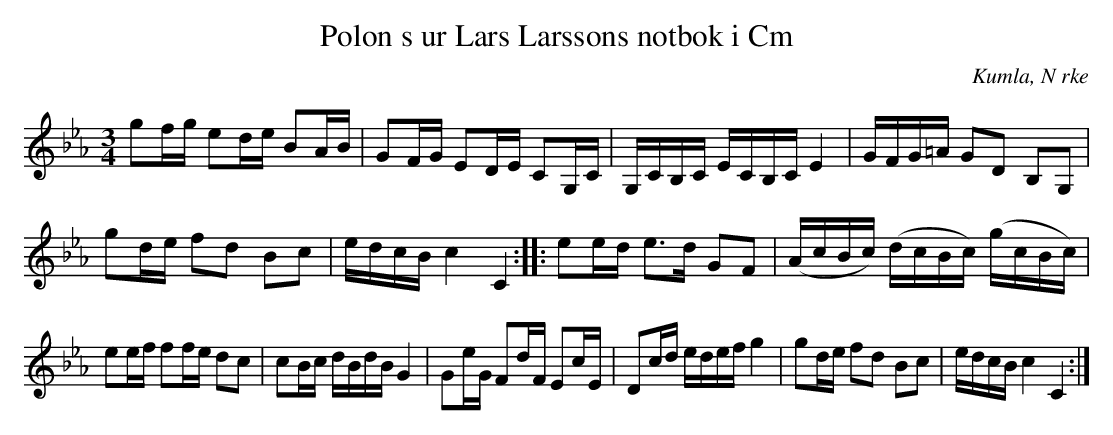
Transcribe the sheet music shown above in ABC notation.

X:1
T:Polon s ur Lars Larssons notbok i Cm
O:Kumla, N rke
M:3/4
L:1/16
K:Cm
g2fg e2de B2AB | G2FG E2DE C2G,C | G,CB,C ECB,C E4 | GFG=A G2D2 B,2G,2 |
g2de f2d2 B2c2 | edcB c4 C4 :: e2ed e2>d2 G2F2 | (AcBc) (dcBc) (gcBc) |
e2ef f2fe d2c2 | c2Bc dBdB G4 | G2eG F2dF E2cE | D2cd edef g4 | g2de f2d2 B2c2 | edcB c4 C4 :|
